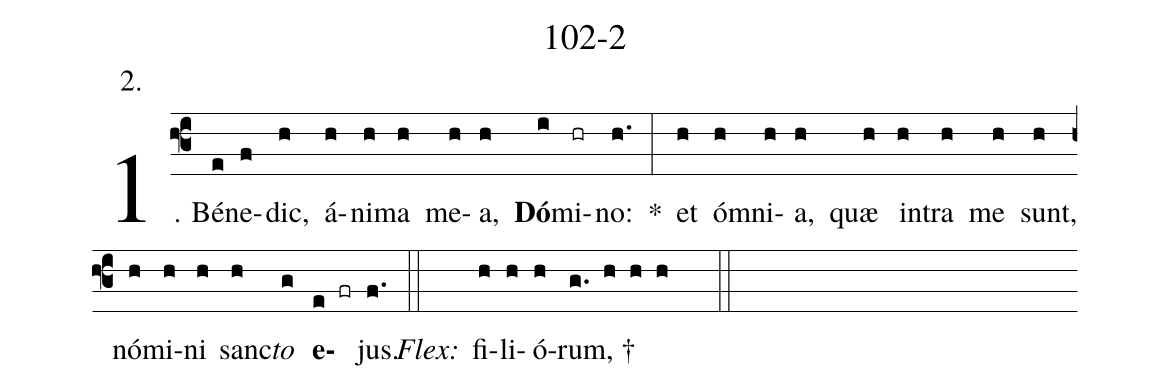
name: 102-2;
annotation: 2.;
%%
(f3)1. Bé(e)ne(f)dic,(h) á(h)ni(h)ma(h) me(h)a,(h) <b>Dó</b>(i)mi(hr)no:(h.) *(:) et(h) óm(h)ni(h)a,(h) quæ(h) in(h)tra(h) me(h) sunt,(h) nó(h)mi(h)ni(h) sanc(h)<i>to</i>(g) <b>e</b>(e fr)jus.(f.) (::)
<i>Flex:</i>()  fi(h)li(h)ó(h)rum, †(g. h h h  ::)
